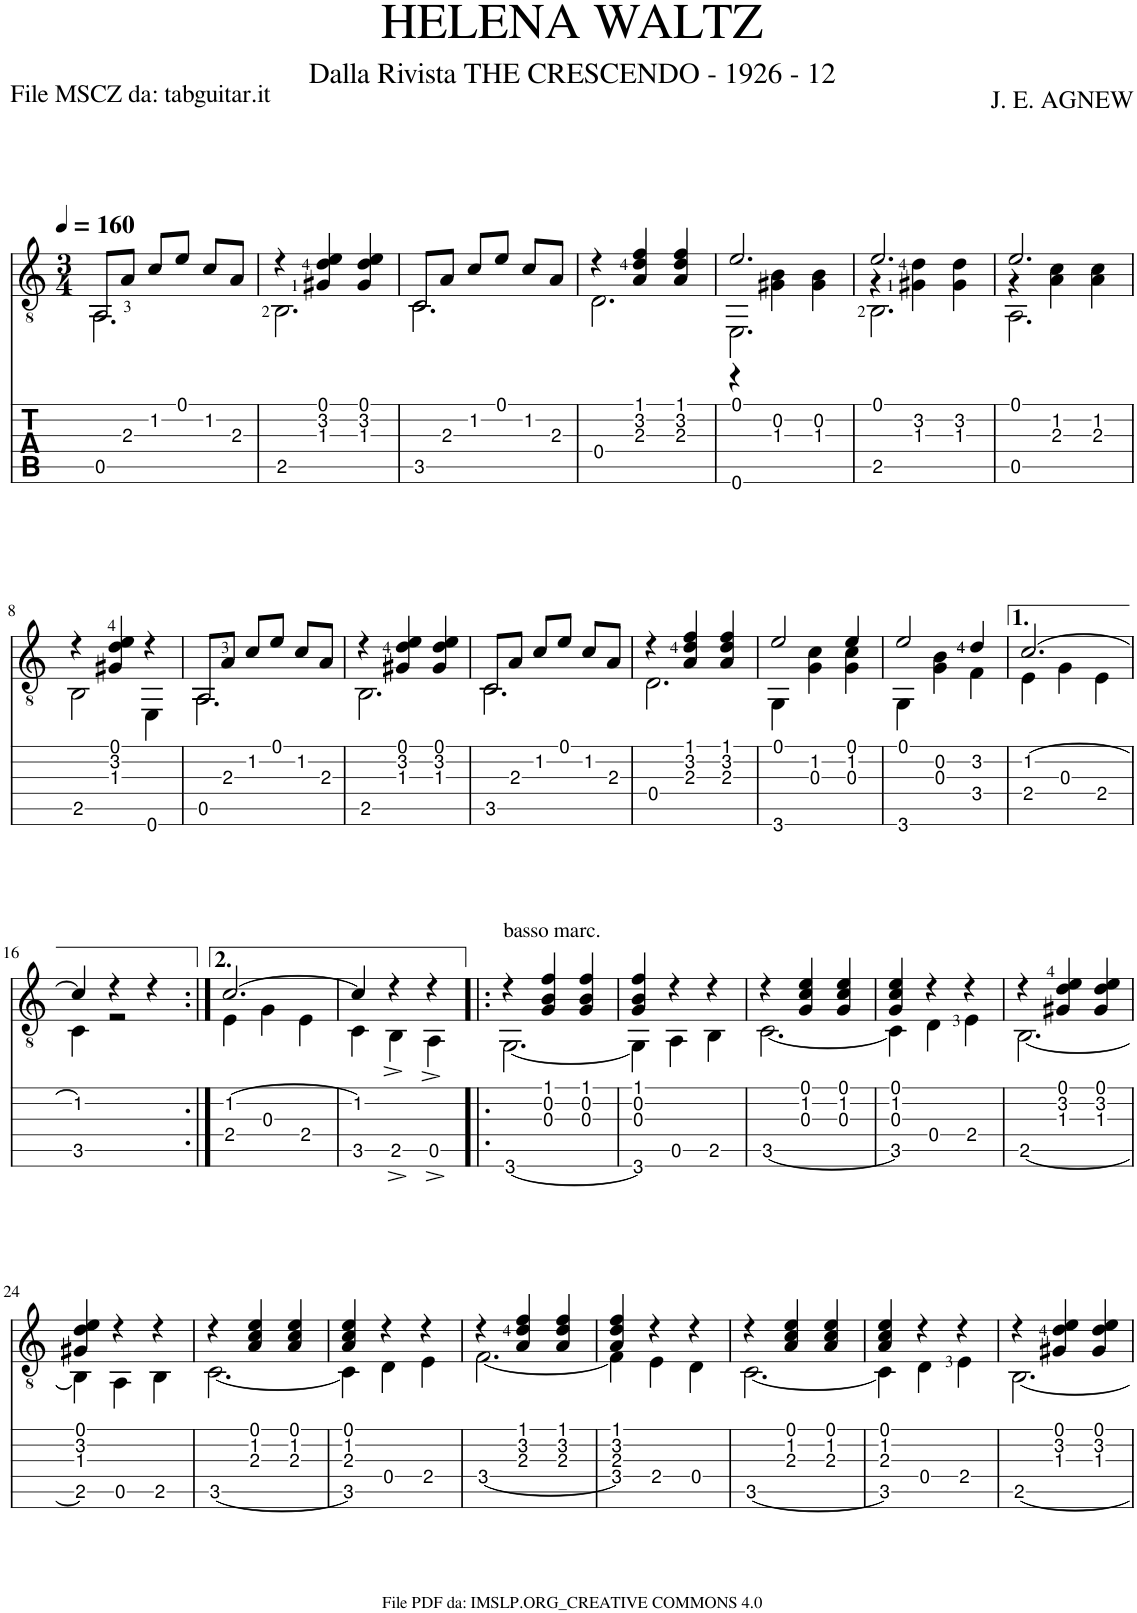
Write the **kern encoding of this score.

**kern	**kern
*part1	*part1
*staff2	*staff1
*I"Guitar	*
*I'Guit.	*
*stria6	*
*	*clefGv2
*k[]	*k[]
*M3/4	*M3/4
*MM160	*MM160
=1	=1
*^	*
!	!	!LO:N:head=open
*	*	*^
8AAL	2.AA	8AA/L	2.AA\
8AJ	.	8A/J	.
8cL	.	8c/L	.
8eJ	.	8e/J	.
8cL	.	8c/L	.
8AJ	.	8A/J	.
=2	=2	=2	=2
4r	2.BB	4r	2.BB\
4G# 4d 4e	.	4G#X/ 4d/ 4e/	.
4G# 4d 4e	.	4G#/ 4d/ 4e/	.
=3	=3	=3	=3
!	!	!LO:N:head=open	!
8CL	2.C	8C/L	2.C\
8AJ	.	8A/J	.
8cL	.	8c/L	.
8eJ	.	8e/J	.
8cL	.	8c/L	.
8AJ	.	8A/J	.
=4	=4	=4	=4
4r	2.D	4r	2.D\
4A 4d 4f	.	4A/ 4d/ 4f/	.
4A 4d 4f	.	4A/ 4d/ 4f/	.
=5	=5	=5	=5
*	*^	*	*^
2.e	2.EE	4r	2.e/	2.EE\	4r
.	.	4G# 4B	.	.	4G#X\ 4B\
.	.	4G# 4B	.	.	4G#\ 4B\
=6	=6	=6	=6	=6	=6
2.e	4r	2.BB	2.e/	4r	2.BB\
.	4G# 4d	.	.	4G#X\ 4d\	.
.	4G# 4d	.	.	4G#\ 4d\	.
=7	=7	=7	=7	=7	=7
2.e	4r	2.AA	2.e/	4r	2.AA\
.	4A 4c	.	.	4A\ 4c\	.
.	4A 4c	.	.	4A\ 4c\	.
*	*v	*v	*	*	*
*	*	*	*v	*v
!!LO:LB:g=z
=8	=8	=8	=8
4r	2BB	4r	2BB\
4G# 4d 4e	.	4G#X/ 4d/ 4e/	.
4r	4EE	4r	4EE\
=9	=9	=9	=9
!LO:N:head=open	!	!LO:N:head=open	!
8AAL	2.AA	8AA/L	2.AA\
8AJ	.	8A/J	.
8cL	.	8c/L	.
8eJ	.	8e/J	.
8cL	.	8c/L	.
8AJ	.	8A/J	.
=10	=10	=10	=10
4r	2.BB	4r	2.BB\
4G#X 4d 4e	.	4G#X/ 4d/ 4e/	.
4G# 4d 4e	.	4G#/ 4d/ 4e/	.
=11	=11	=11	=11
!LO:N:head=open	!	!LO:N:head=open	!
8CL	2.C	8C/L	2.C\
8AJ	.	8A/J	.
8cL	.	8c/L	.
8eJ	.	8e/J	.
8cL	.	8c/L	.
8AJ	.	8A/J	.
=12	=12	=12	=12
4r	2.D	4r	2.D\
4A 4d 4f	.	4A/ 4d/ 4f/	.
4A 4d 4f	.	4A/ 4d/ 4f/	.
=13	=13	=13	=13
2e	4GG	2e/	4GG\
.	4G 4c	.	4G\ 4c\
4e	4G 4c	4e/	4G\ 4c\
=14	=14	=14	=14
2e	4GG	2e/	4GG\
.	4G 4B	.	4G\ 4B\
4d	4F	4d/	4F\
=15	=15	=15	=15
[2.c	4E	[2.c/	4E\
.	4G	.	4G\
.	4E	.	4E\
!!LO:LB:g=z	!!
=16	=16	=16	=16
4c]	4C	4c/]	4C\
4r	2r	4r	2r
4r	.	4r	.
=17:|!	=17:|!	=17:|!	=17:|!
[2.c	4E	[2.c/	4E\
.	4G	.	4G\
.	4E	.	4E\
=18	=18	=18	=18
4c]	4C	4c/]	4C\
4r	4BB^	4r	4BB^\
4r	4AA^	4r	4AA^\
=19!|:	=19!|:	=19!|:	=19!|:
!	!	!LO:TX:a:t=basso marc.	!
4r	[2.GG	4r	[2.GG\
4G 4B 4f	.	4G/ 4B/ 4f/	.
4G 4B 4f	.	4G/ 4B/ 4f/	.
=20	=20	=20	=20
4G 4B 4f	4GG]	4G/ 4B/ 4f/	4GG\]
4r	4AA	4r	4AA\
4r	4BB	4r	4BB\
=21	=21	=21	=21
4r	[2.C	4r	[2.C\
4G 4c 4e	.	4G/ 4c/ 4e/	.
4G 4c 4e	.	4G/ 4c/ 4e/	.
=22	=22	=22	=22
4G 4c 4e	4C]	4G/ 4c/ 4e/	4C\]
4r	4D	4r	4D\
4r	4E	4r	4E\
=23	=23	=23	=23
4r	[2.BB	4r	[2.BB\
4G# 4d 4e	.	4G#X/ 4d/ 4e/	.
4G# 4d 4e	.	4G#/ 4d/ 4e/	.
!!LO:LB:g=z	!!
=24	=24	=24	=24
4G# 4d 4e	4BB]	4G#X/ 4d/ 4e/	4BB\]
4r	4AA	4r	4AA\
4r	4BB	4r	4BB\
=25	=25	=25	=25
4r	[2.C	4r	[2.C\
4A 4c 4e	.	4A/ 4c/ 4e/	.
4A 4c 4e	.	4A/ 4c/ 4e/	.
=26	=26	=26	=26
4A 4c 4e	4C]	4A/ 4c/ 4e/	4C\]
4r	4D	4r	4D\
4r	4E	4r	4E\
=27	=27	=27	=27
4r	[2.F	4r	[2.F\
4A 4d 4f	.	4A/ 4d/ 4f/	.
4A 4d 4f	.	4A/ 4d/ 4f/	.
=28	=28	=28	=28
4A 4d 4f	4F]	4A/ 4d/ 4f/	4F\]
4r	4E	4r	4E\
4r	4D	4r	4D\
=29	=29	=29	=29
4r	[2.C	4r	[2.C\
4A 4c 4e	.	4A/ 4c/ 4e/	.
4A 4c 4e	.	4A/ 4c/ 4e/	.
=30	=30	=30	=30
4A 4c 4e	4C]	4A/ 4c/ 4e/	4C\]
4r	4D	4r	4D\
4r	4E	4r	4E\
=31	=31	=31	=31
4r	[2.BB	4r	[2.BB\
4G# 4d 4e	.	4G#X/ 4d/ 4e/	.
4G# 4d 4e	.	4G#/ 4d/ 4e/	.
*v	*v	*	*
*	*v	*v
=	=
*-	*-
